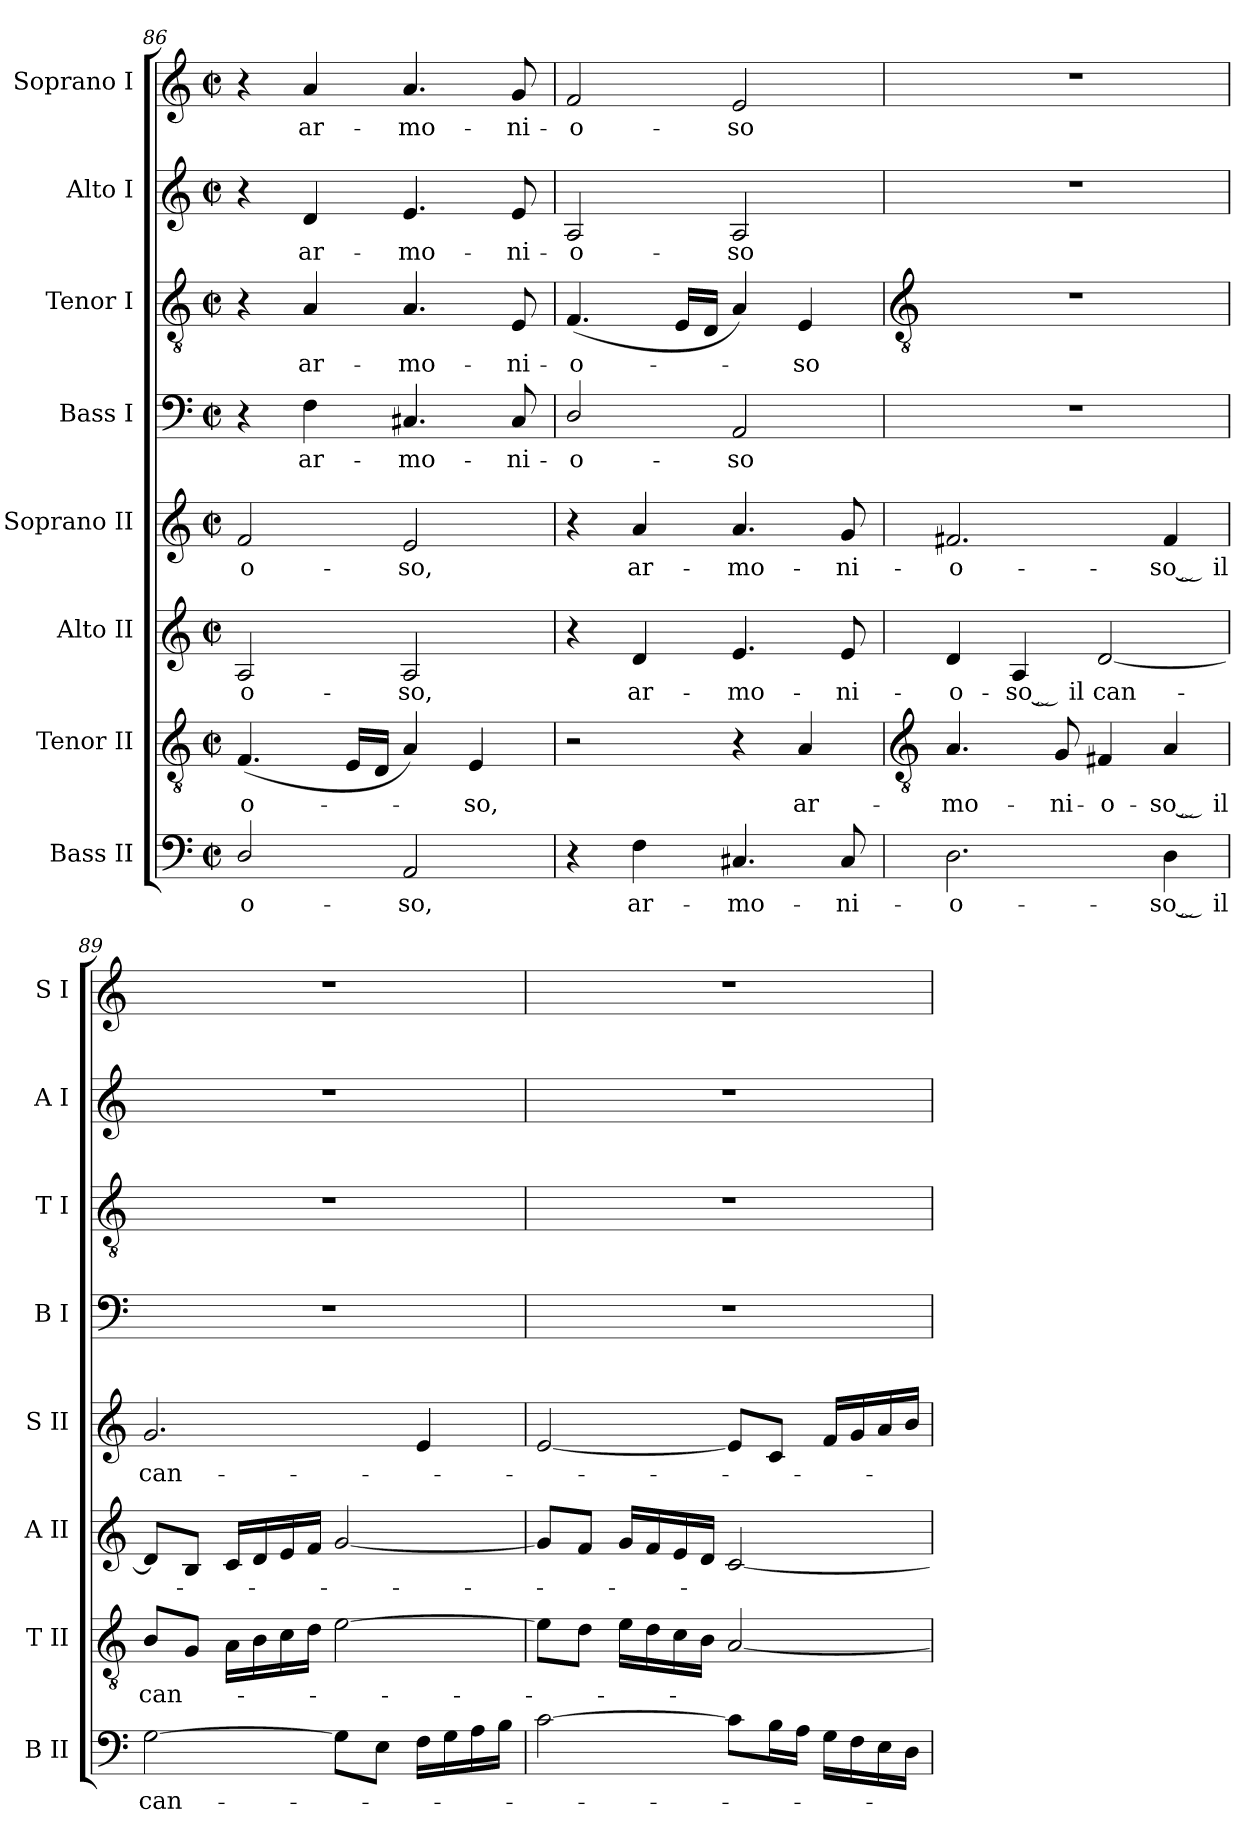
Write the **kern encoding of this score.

**kern	**text	**kern	**text	**kern	**text	**kern	**text	**kern	**text	**kern	**text	**kern	**text	**kern	**text
*part8	*part8	*part7	*part7	*part6	*part6	*part5	*part5	*part4	*part4	*part3	*part3	*part2	*part2	*part1	*part1
*staff8	*staff8	*staff7	*staff7	*staff6	*staff6	*staff5	*staff5	*staff4	*staff4	*staff3	*staff3	*staff2	*staff2	*staff1	*staff1
*I"Bass II	*	*I"Tenor II	*	*I"Alto II	*	*I"Soprano II	*	*I"Bass I	*	*I"Tenor I	*	*I"Alto I	*	*I"Soprano I	*
*I'B II	*	*I'T II	*	*I'A II	*	*I'S II	*	*I'B I	*	*I'T I	*	*I'A I	*	*I'S I	*
*clefF4	*	*clefGv2	*	*clefG2	*	*clefG2	*	*clefF4	*	*clefGv2	*	*clefG2	*	*clefG2	*
*k[]	*	*k[]	*	*k[]	*	*k[]	*	*k[]	*	*k[]	*	*k[]	*	*k[]	*
*C:	*	*C:	*	*C:	*	*C:	*	*C:	*	*C:	*	*C:	*	*C:	*
*M2/2	*	*M2/2	*	*M2/2	*	*M2/2	*	*M2/2	*	*M2/2	*	*M2/2	*	*M2/2	*
*met(c|)	*	*met(c|)	*	*met(c|)	*	*met(c|)	*	*met(c|)	*	*met(c|)	*	*met(c|)	*	*met(c|)	*
=86	=86	=86	=86	=86	=86	=86	=86	=86	=86	=86	=86	=86	=86	=86	=86
!	!LO:LY:b	!	!LO:LY:b	!	!LO:LY:b	!	!LO:LY:b	!	!	!	!	!	!	!	!
2D/	-o-	(<4.F	-o-	2A	-o-	2f	o-	4r	.	4r	.	4r	.	4r	.
!	!	!	!	!	!	!	!	!	!LO:LY:b	!	!LO:LY:b	!	!LO:LY:b	!	!LO:LY:b
.	.	.	.	.	.	.	.	4F	ar-	4A	ar-	4d	ar-	4a	ar-
.	.	16ELL	.	.	.	.	.	.	.	.	.	.	.	.	.
.	.	16DJJ	.	.	.	.	.	.	.	.	.	.	.	.	.
!	!LO:LY:b	!	!	!	!LO:LY:b	!	!LO:LY:b	!	!LO:LY:b	!	!LO:LY:b	!	!LO:LY:b	!	!LO:LY:b
2AA	-so,	4A)	.	2A	-so,	2e	-so,	4.C#X	-mo-	4.A	-mo-	4.e	-mo-	4.a	-mo-
!	!	!	!LO:LY:b	!	!	!	!	!	!	!	!	!	!	!	!
.	.	4E	so,	.	.	.	.	.	.	.	.	.	.	.	.
!	!	!	!	!	!	!	!	!	!LO:LY:b	!	!LO:LY:b	!	!LO:LY:b	!	!LO:LY:b
.	.	.	.	.	.	.	.	8C#	-ni-	8E	-ni-	8e	-ni-	8g	-ni-
=87	=87	=87	=87	=87	=87	=87	=87	=87	=87	=87	=87	=87	=87	=87	=87
!	!	!	!	!	!	!	!	!	!LO:LY:b	!	!LO:LY:b	!	!LO:LY:b	!	!LO:LY:b
4r	.	2r	.	4r	.	4r	.	2D/	-o-	(<4.F	-o-	2A	-o-	2f	-o-
!	!LO:LY:b	!	!	!	!LO:LY:b	!	!LO:LY:b	!	!	!	!	!	!	!	!
4F	ar-	.	.	4d	ar-	4a	ar-	.	.	.	.	.	.	.	.
.	.	.	.	.	.	.	.	.	.	16ELL	.	.	.	.	.
.	.	.	.	.	.	.	.	.	.	16DJJ	.	.	.	.	.
!	!LO:LY:b	!	!	!	!LO:LY:b	!	!LO:LY:b	!	!LO:LY:b	!	!	!	!LO:LY:b	!	!LO:LY:b
4.C#X	-mo-	4r	.	4.e	-mo-	4.a	-mo-	2AA	-so	4A)	.	2A	-so	2e	-so
!	!	!	!LO:LY:b	!	!	!	!	!	!	!	!LO:LY:b	!	!	!	!
.	.	4A	ar-	.	.	.	.	.	.	4E	so	.	.	.	.
!	!LO:LY:b	!	!	!	!LO:LY:b	!	!LO:LY:b	!	!	!	!	!	!	!	!
8C#	-ni-	.	.	8e	-ni-	8g	-ni-	.	.	.	.	.	.	.	.
!!LO:LB:g=z
=88	=88	=88	=88	=88	=88	=88	=88	=88	=88	=88	=88	=88	=88	=88	=88
*	*	*clefGv2	*	*	*	*	*	*	*	*clefGv2	*	*	*	*	*
!	!LO:LY:b	!	!LO:LY:b	!	!LO:LY:b	!	!LO:LY:b	!	!	!	!	!	!	!	!
2.D	-o-	4.A	-mo-	4d	-o-	2.f#X	-o-	1r	.	1r	.	1r	.	1r	.
!	!	!	!	!	!LO:LY:b	!	!	!	!	!	!	!	!	!	!
.	.	.	.	4A	-so ̮ il	.	.	.	.	.	.	.	.	.	.
!	!	!	!LO:LY:b	!	!	!	!	!	!	!	!	!	!	!	!
.	.	8G	-ni-	.	.	.	.	.	.	.	.	.	.	.	.
!	!	!	!LO:LY:b	!	!LO:LY:b	!	!	!	!	!	!	!	!	!	!
.	.	4F#X	-o-	[2d	can-	.	.	.	.	.	.	.	.	.	.
!	!LO:LY:b	!	!LO:LY:b	!	!	!	!LO:LY:b	!	!	!	!	!	!	!	!
4D	-so ̮ il	4A	-so ̮ il	.	.	4f#	-so ̮ il	.	.	.	.	.	.	.	.
=89	=89	=89	=89	=89	=89	=89	=89	=89	=89	=89	=89	=89	=89	=89	=89
!	!LO:LY:b	!	!LO:LY:b	!	!	!	!LO:LY:b	!	!	!	!	!	!	!	!
[2G	can-	8BL	can-	8dL]	.	2.g	can-	1r	.	1r	.	1r	.	1r	.
.	.	8GJ	.	8BJ	.	.	.	.	.	.	.	.	.	.	.
.	.	16ALL	.	16cLL	.	.	.	.	.	.	.	.	.	.	.
.	.	16B	.	16d	.	.	.	.	.	.	.	.	.	.	.
.	.	16c	.	16e	.	.	.	.	.	.	.	.	.	.	.
.	.	16dJJ	.	16fJJ	.	.	.	.	.	.	.	.	.	.	.
8GL]	.	[2e	.	[2g	.	.	.	.	.	.	.	.	.	.	.
8EJ	.	.	.	.	.	.	.	.	.	.	.	.	.	.	.
16FLL	.	.	.	.	.	4e	.	.	.	.	.	.	.	.	.
16G	.	.	.	.	.	.	.	.	.	.	.	.	.	.	.
16A	.	.	.	.	.	.	.	.	.	.	.	.	.	.	.
16BJJ	.	.	.	.	.	.	.	.	.	.	.	.	.	.	.
=90	=90	=90	=90	=90	=90	=90	=90	=90	=90	=90	=90	=90	=90	=90	=90
[2c	.	8eL]	.	8gL]	.	[2e	.	1r	.	1r	.	1r	.	1r	.
.	.	8dJ	.	8fJ	.	.	.	.	.	.	.	.	.	.	.
.	.	16eLL	.	16gLL	.	.	.	.	.	.	.	.	.	.	.
.	.	16d	.	16f	.	.	.	.	.	.	.	.	.	.	.
.	.	16c	.	16e	.	.	.	.	.	.	.	.	.	.	.
.	.	16BJJ	.	16dJJ	.	.	.	.	.	.	.	.	.	.	.
8cL]	.	[2A	.	[2c	.	8eL]	.	.	.	.	.	.	.	.	.
16BL	.	.	.	.	.	8cJ	.	.	.	.	.	.	.	.	.
16AJJ	.	.	.	.	.	.	.	.	.	.	.	.	.	.	.
16GLL	.	.	.	.	.	16fLL	.	.	.	.	.	.	.	.	.
16F	.	.	.	.	.	16g	.	.	.	.	.	.	.	.	.
16E	.	.	.	.	.	16a	.	.	.	.	.	.	.	.	.
16DJJ	.	.	.	.	.	16bJJ	.	.	.	.	.	.	.	.	.
=	=	=	=	=	=	=	=	=	=	=	=	=	=	=	=
*-	*-	*-	*-	*-	*-	*-	*-	*-	*-	*-	*-	*-	*-	*-	*-
